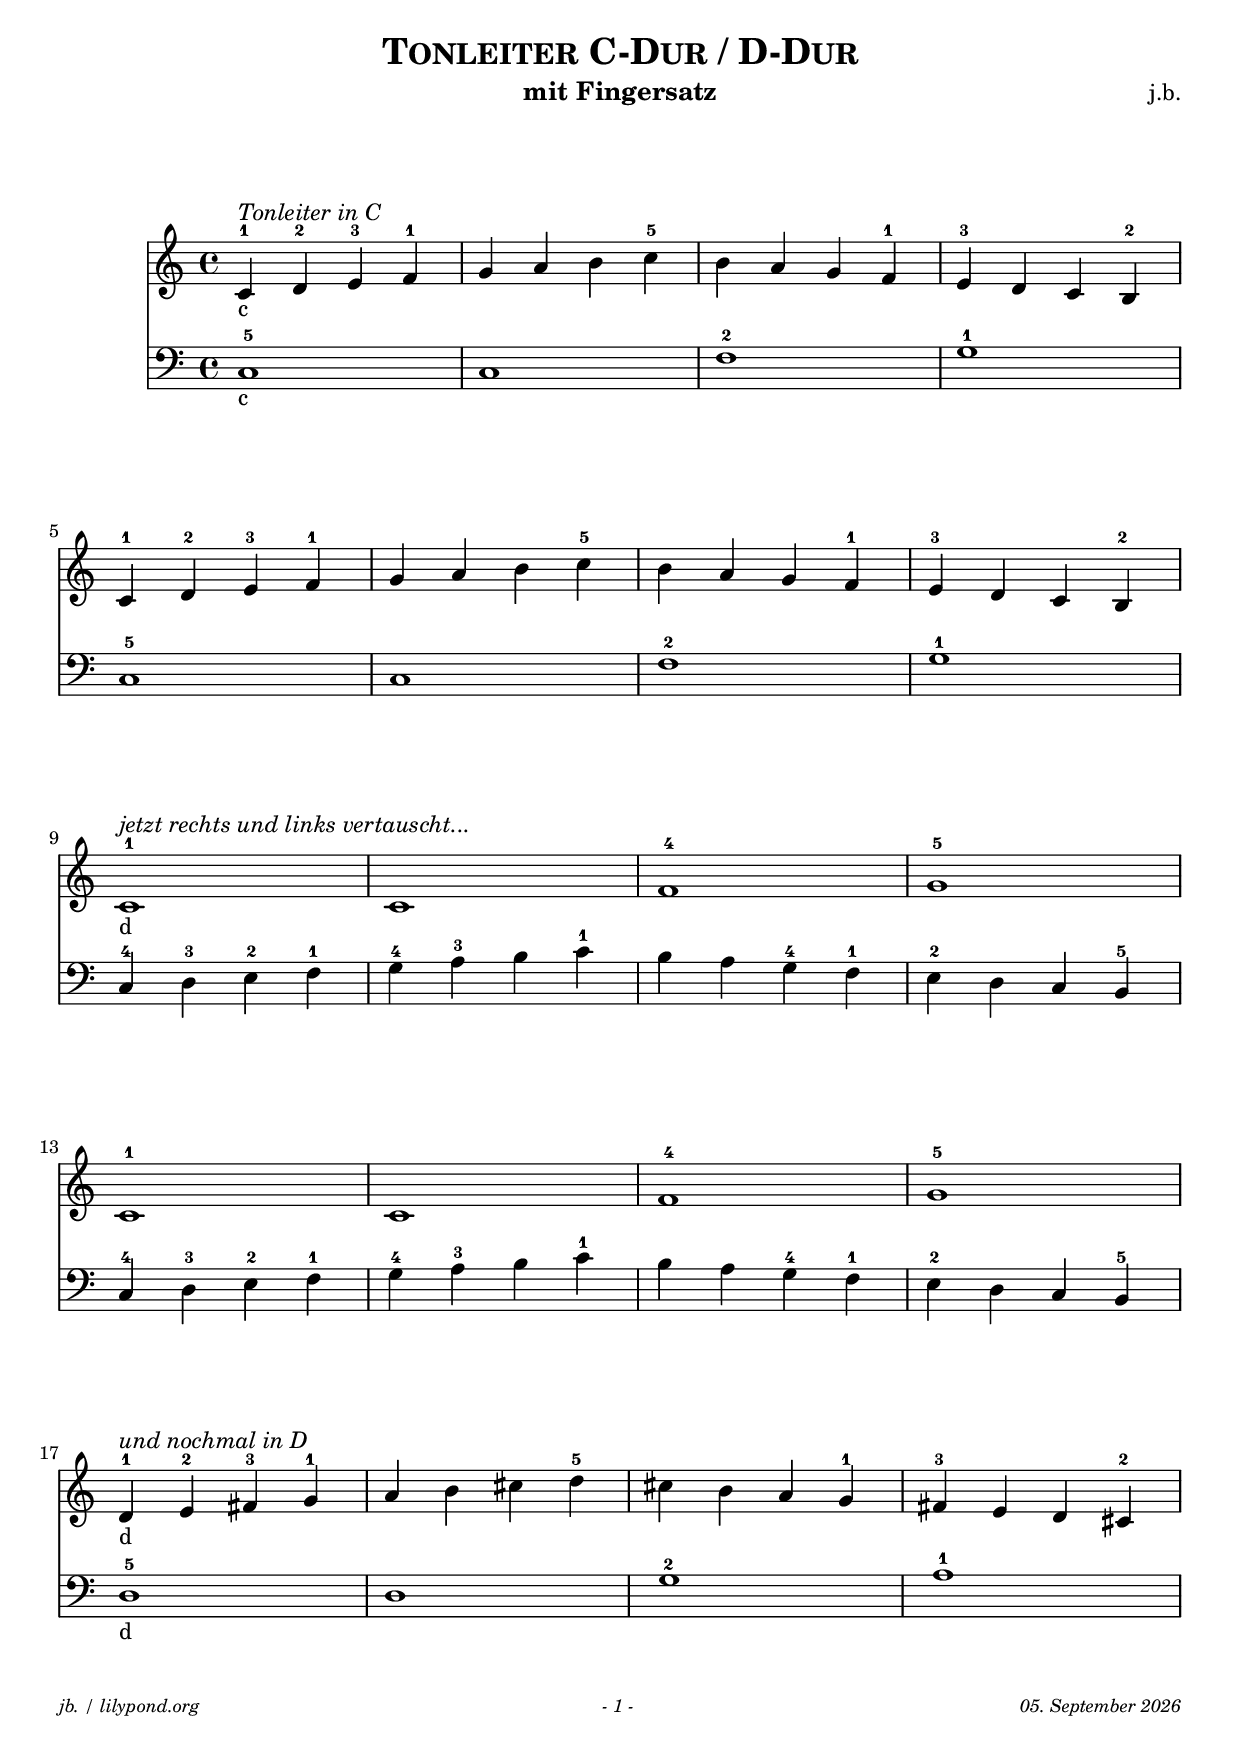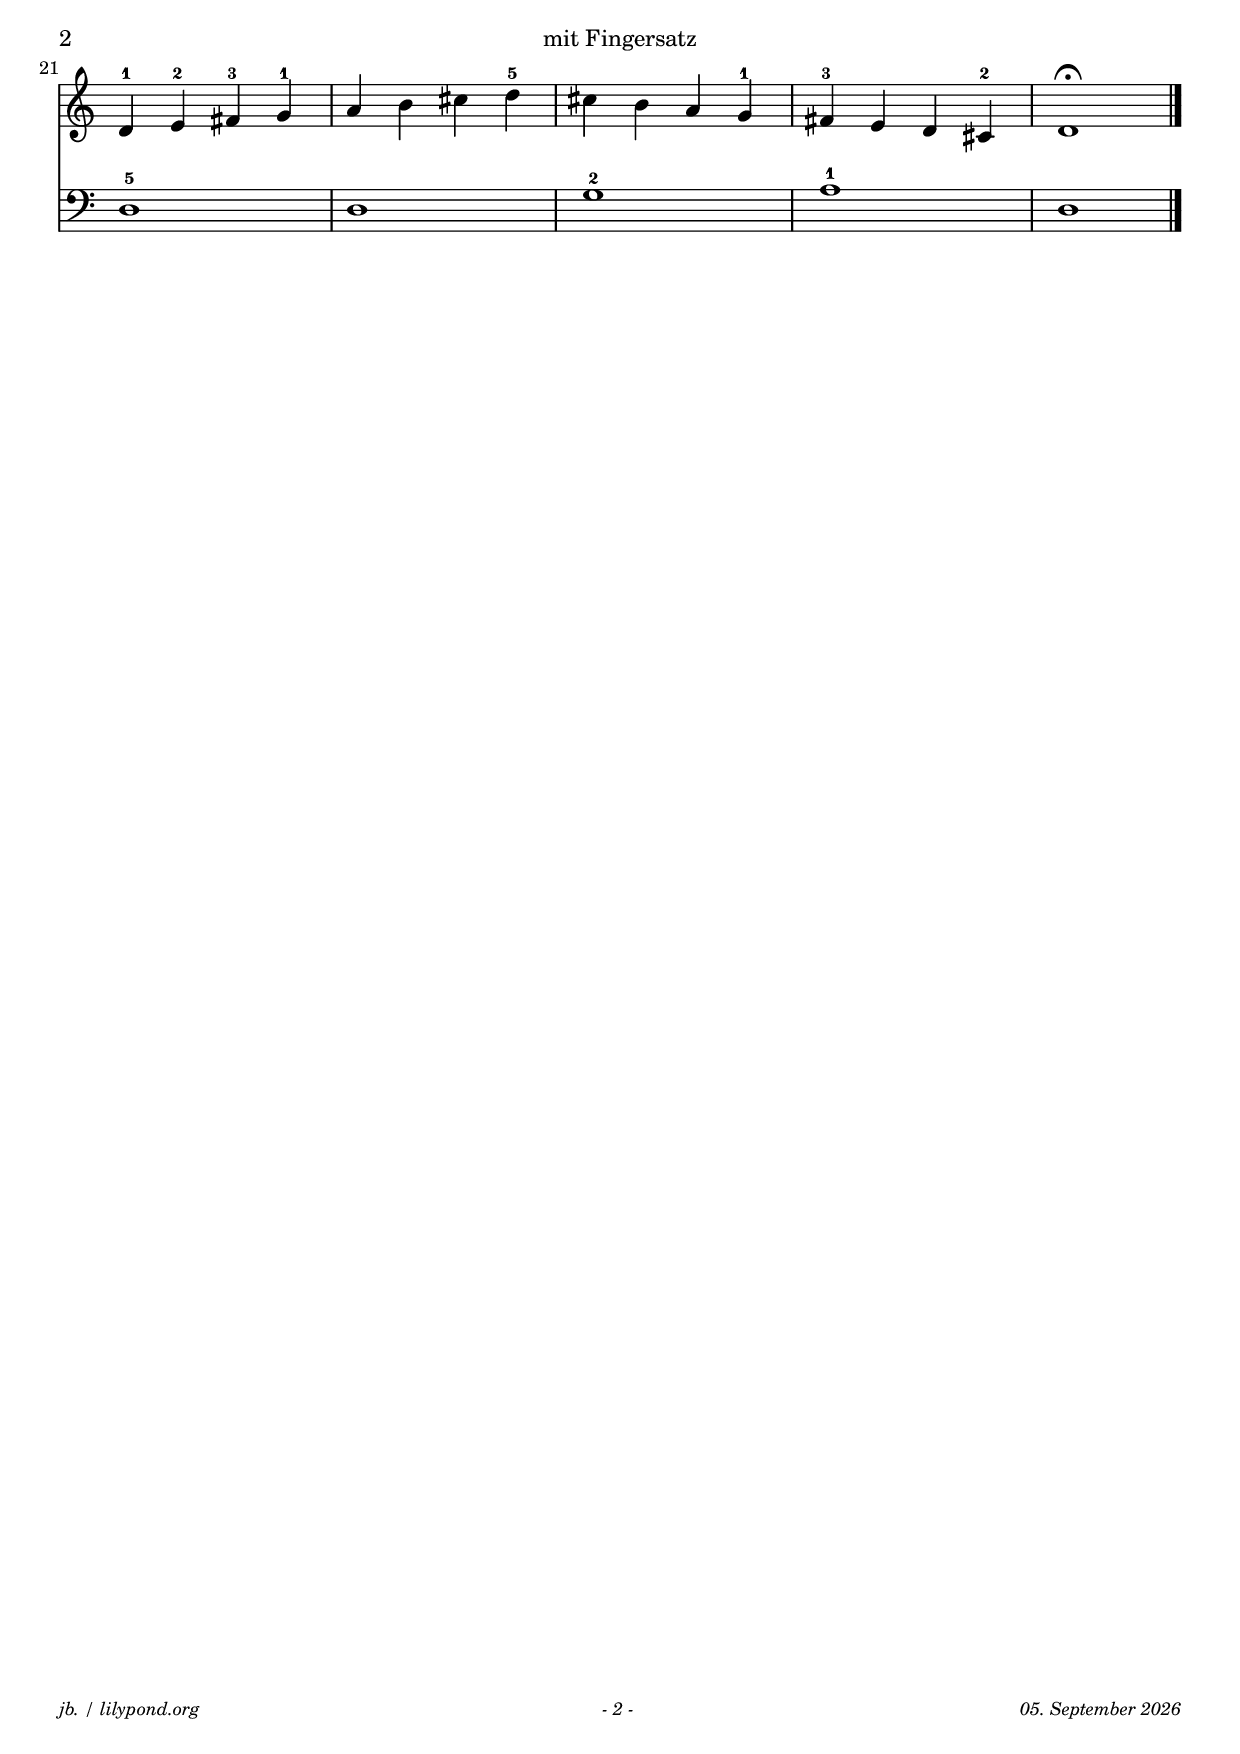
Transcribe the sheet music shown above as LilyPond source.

% tepmlate for a three parts Staff with lyrices and a repeat in it
\version "2.20.0"

piecename_footerline = "Tonleitern C/D"

\include "../_common/footers.ily"
\footer_common_with_pagenum 


\header {
  title = \markup \caps  {"Tonleiter C-Dur / D-Dur"}
  instrument = "mit Fingersatz"
  composer = "j.b."
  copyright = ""
  arranger = " "
  }
  
\paper {
  system-system-spacing.padding = #8
}

\markup \vspace #1 % space between header and score

% -- music and text ------------------------------------------------
global = {
  \key c \major
  \time 4/4
}

voice_vocal_rh =  { 
   c4-1 d-2 e-3 f-1 g a b c'-5 b a g f-1 e-3 d c b,-2\break 
   c4-1 d-2 e-3 f-1 g a b c'-5 b a g f-1 e-3 d c b,-2 
}

voice_vocal_lh =  { 
   c4-4 d-3 e-2 f-1 g-4 a-3 b c'-1 b a g-4 f-1 e-2 d c b,-5 \break
   c4-4 d-3 e-2 f-1 g-4 a-3 b c'-1 b a g-4 f-1 e-2 d c b,-5 
}

bass_rh =  {
   c1-1 c f-4 g-5
   c1-1 c f-4 g-5
}
bass_lh =  {
   c1-5 c f-2 g-1
   c1-5 c f-2 g-1
}

% -- container ---------------------------------------------
\score {
  <<
    
  \new Staff  { 
      {
      \global
      <>_"c"^\markup \italic"Tonleiter in C"
      \transpose c c' {\voice_vocal_rh}
      \break
      <>_"d"^\markup \italic"jetzt rechts und links vertauscht... "
      \transpose c c' { \bass_rh}
      \break
      <>_"d"^\markup \italic"und nochmal in D"
      \transpose c d' {\voice_vocal_rh}
      | d'\fermata \bar "|."
      }
    }
    
  \new Staff {
    \global
    \clef bass
    <>_"c"
    \bass_lh
    \transpose c c {\voice_vocal_lh}
    <>_"d"
    \transpose c d { \bass_lh}
    | d

  }
   
  >>
  \layout { }
  \midi { \tempo 4=140 }
}